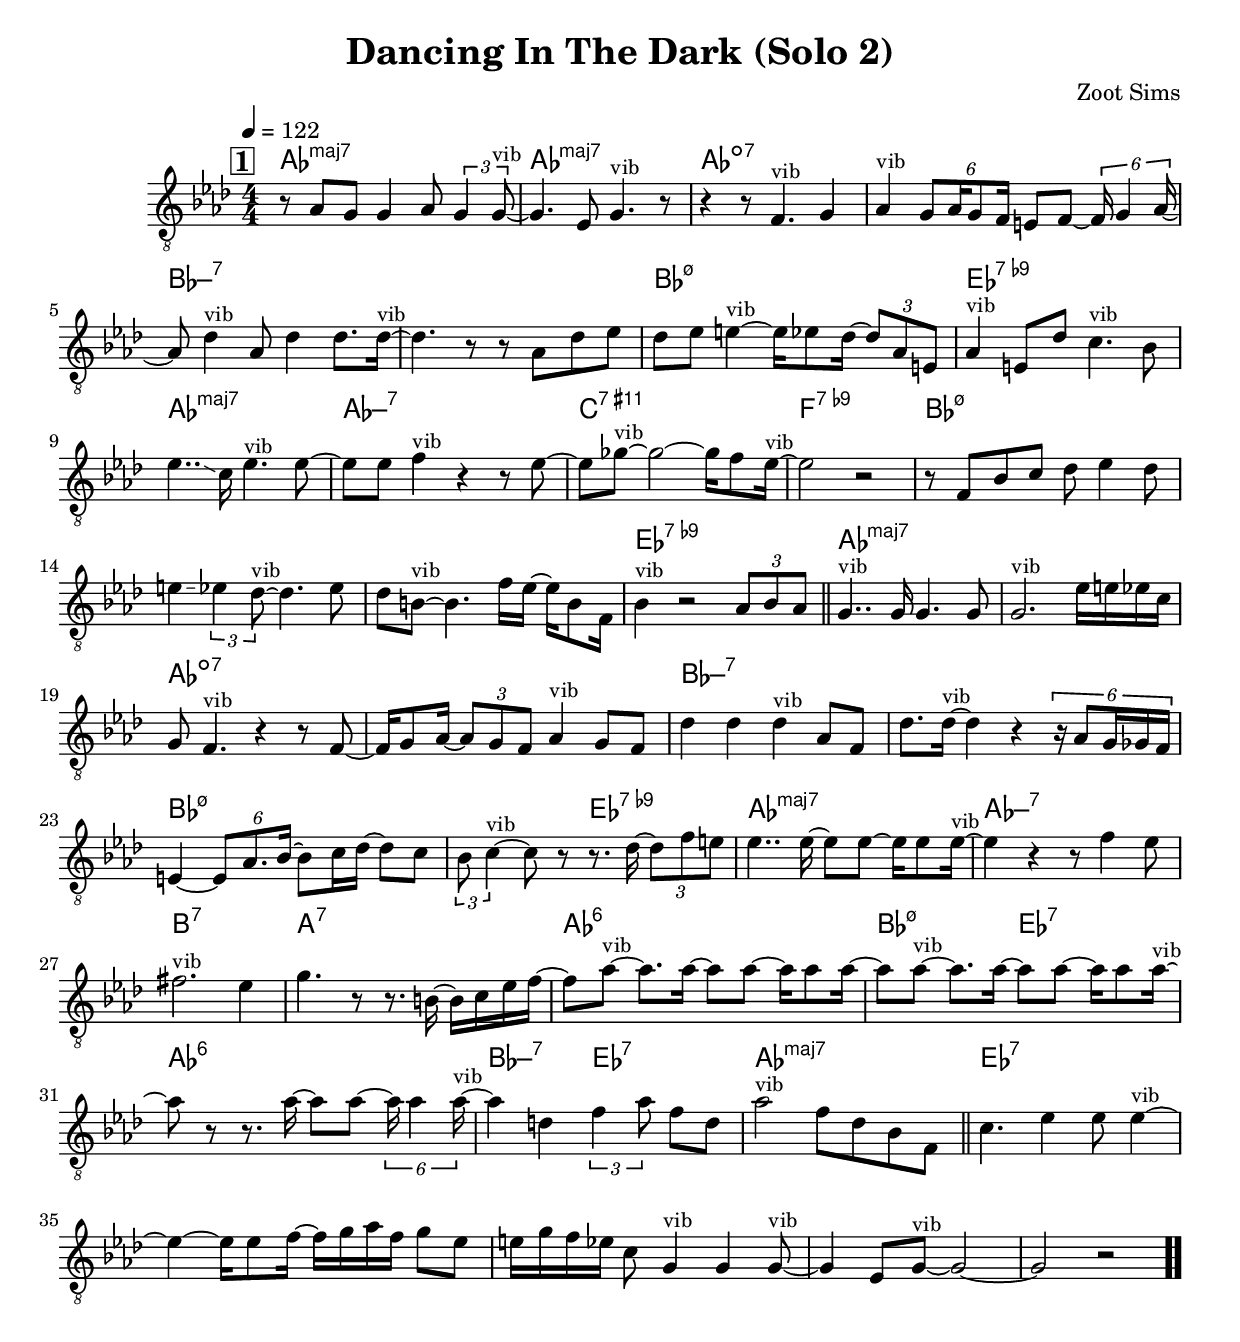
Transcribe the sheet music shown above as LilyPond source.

\version "2.13.2"

#(ly:set-option 'point-and-click #f)

\header {
  title = "Dancing In The Dark (Solo 2)"
  composer = "Zoot Sims"
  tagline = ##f
}
global =
{
    \override Staff.TimeSignature #'style = #'()
    \time 4/4
    \clef "treble_8"
    \key aes \major
    \override Rest #'direction = #'0
    \override MultiMeasureRest #'staff-position = #0
}
\score
{
<<
    \transpose c' c'

    \new ChordNames { \chords {
      \set majorSevenSymbol = \markup { "maj7" }
      \set minorChordModifier = \markup { \char ##x2013 }
      
      | aes1:maj | aes1:maj | aes1:dim7 | s1 | bes1:min7 | s1 | bes1:min5-7 | es1:9- 
      | aes1:maj | aes1:min7 | c1:11+.9 | f1:9- | bes1:min5-7 | s1 | s1 | es1:9- 
      | aes1:maj | s1 | aes1:dim7 | s1 | bes1:min7 | s1 | bes1:min5-7 | s2 es2:9- 
      | aes1:maj | aes1:min7 | b1:7 | a1:7 | aes1:6 | bes2:min5-7 es2:7 | aes1:6 | bes2:min7 es2:7 
      | aes1:maj | es1:7|
      }
      }

    \new Staff
    <<
    \transpose c' c'

    {
      \global
  		%\override Score.MetronomeMark #'transparent = ##t
  		%\override Score.MetronomeMark #'stencil = ##f
  		
  		\override HorizontalBracket #'direction = #UP
  		\override HorizontalBracket #'bracket-flare = #'(0 . 0)
  		
  		\override TextSpanner #'dash-fraction = #1.0
  		\override TextSpanner #'bound-details #'left #'text = \markup{ \concat{\draw-line #'(0 . -1.0) \draw-line #'(1.0 . 0) }}
  		\override TextSpanner #'bound-details #'right #'text = \markup{ \concat{ \draw-line #'(1.0 . 0) \draw-line #'(0 . -1.0) }}
          \set Score.markFormatter = #format-mark-box-numbers


      \tempo 4 = 122
      \set Score.currentBarNumber = #1
     
      \bar "||" \mark \default r8 aes8 g8 g4 aes8 \tuplet 3/2 {g4 g8~^\markup{\left-align \small vib}} 
      | g4. es8 g4.^\markup{\left-align \small vib} r8 
      | r4 r8 f4.^\markup{\left-align \small vib} g4 
      | aes4^\markup{\left-align \small vib} \tuplet 6/4 {g8 aes16 g8 f16} e8 f8~ \tuplet 6/4 {f16 g4 aes16~} 
      | aes8 des'4^\markup{\left-align \small vib} aes8 des'4 des'8. des'16~^\markup{\left-align \small vib} 
      | des'4. r8 r8 aes8 des'8 es'8 
      | des'8 es'8 e'4~^\markup{\left-align \small vib} e'16 es'8 des'16~ \tuplet 3/2 {des'8 aes8 e8} 
      | aes4^\markup{\left-align \small vib} e8 des'8 c'4.^\markup{\left-align \small vib} bes8 
      | es'4..\glissando  c'16 es'4.^\markup{\left-align \small vib} es'8~ 
      | es'8 es'8 f'4^\markup{\left-align \small vib} r4 r8 es'8~ 
      | es'8 ges'8~^\markup{\left-align \small vib} ges'2~ ges'16 f'8 es'16~^\markup{\left-align \small vib} 
      | es'2 r2 
      | r8 f8 bes8 c'8 des'8 es'4 des'8 
      | e'4\glissando  \tuplet 3/2 {es'4 des'8~^\markup{\left-align \small vib}} des'4. es'8 
      | des'8 b8~^\markup{\left-align \small vib} b4. f'16 es'16~ es'16 b8 f16 
      | bes4^\markup{\left-align \small vib} r2 \tuplet 3/2 {aes8 bes8 aes8} 
      \bar "||" g4..^\markup{\left-align \small vib} g16 g4. g8 
      | g2.^\markup{\left-align \small vib} es'16 e'16 es'16 c'16 
      | g8 f4.^\markup{\left-align \small vib} r4 r8 f8~ 
      | f16 g8 aes16~ \tuplet 3/2 {aes8 g8 f8} aes4^\markup{\left-align \small vib} g8 f8 
      | des'4 des'4 des'4^\markup{\left-align \small vib} aes8 f8 
      | des'8. des'16~^\markup{\left-align \small vib} des'4 r4 \tuplet 6/4 {r16 aes8 g16 ges16 f16} 
      | e4~ \tuplet 6/4 {e8 aes8. bes16~} bes8 c'16 des'16~ des'8 c'8 
      | \tuplet 3/2 {bes8 c'4~^\markup{\left-align \small vib}} c'8 r8 r8. des'16~ \tuplet 3/2 {des'8 f'8 e'8} 
      | es'4.. es'16~ es'8 es'8~ es'16 es'8 es'16~^\markup{\left-align \small vib} 
      | es'4 r4 r8 f'4 es'8 
      | fis'2.^\markup{\left-align \small vib} es'4 
      | g'4. r8 r8. b16~ b16 c'16 es'16 f'16~ 
      | f'8 aes'8~^\markup{\left-align \small vib} aes'8. aes'16~ aes'8 aes'8~ aes'16 aes'8 aes'16~ 
      | aes'8 aes'8~^\markup{\left-align \small vib} aes'8. aes'16~ aes'8 aes'8~ aes'16 aes'8 aes'16~^\markup{\left-align \small vib} 
      | aes'8 r8 r8. aes'16~ aes'8 aes'8~ \tuplet 6/4 {aes'16 aes'4 aes'16~^\markup{\left-align \small vib}} 
      | aes'4 d'4 \tuplet 3/2 {f'4 aes'8} f'8 d'8 
      | aes'2^\markup{\left-align \small vib} f'8 des'8 bes8 f8 
      \bar "||" c'4. es'4 es'8 es'4~^\markup{\left-align \small vib} 
      | es'4~ es'16 es'8 f'16~ f'16 g'16 aes'16 f'16 g'8 es'8 
      | e'16 g'16 f'16 es'16 c'8 g4^\markup{\left-align \small vib} g4 g8~^\markup{\left-align \small vib} 
      | g4 es8 g8~^\markup{\left-align \small vib} g2~ 
      | g2 r2\bar  ".."
    }
    >>
>>    
}
